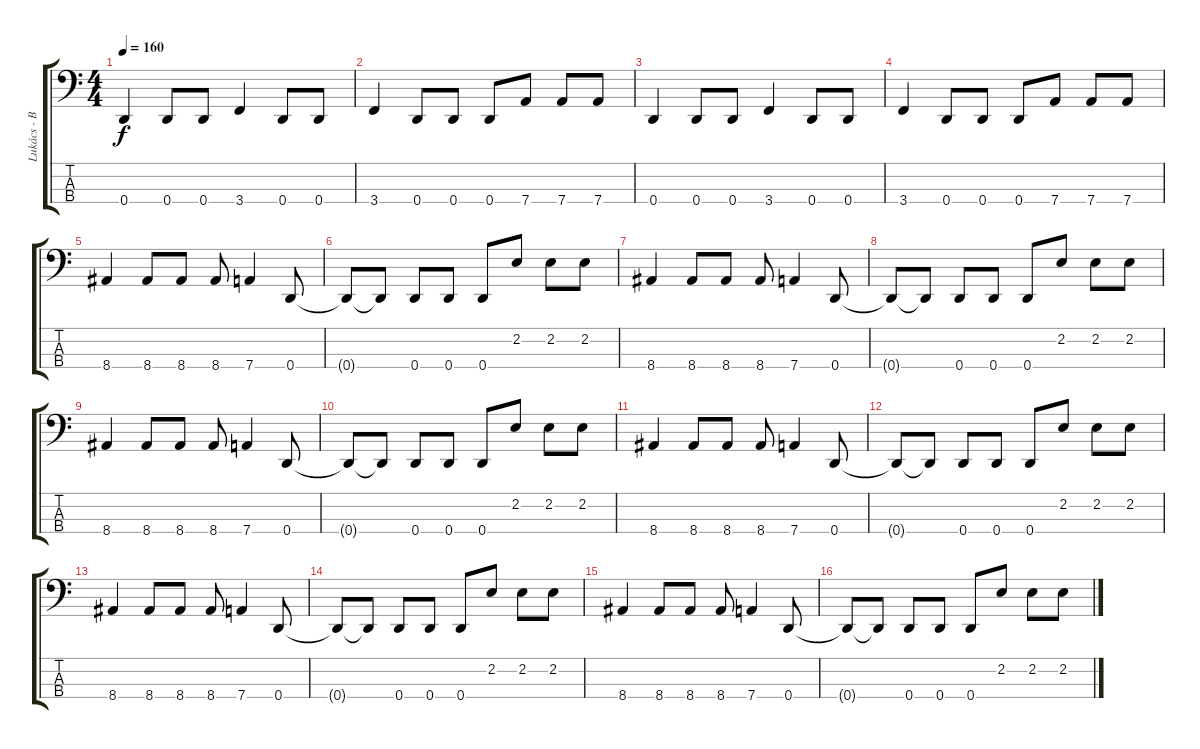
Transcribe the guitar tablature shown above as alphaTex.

\track ("Lukács - Basszus" "Lukács - B") {instrument electricbasspick}
\staff {score tabs}
\tuning (G2 D2 A1 D1) {hide}
\ts (4 4)
\tempo 160
\clef f4
\ks c
0.4.4{dy f} 0.4.8 0.4.8 3.4.4 0.4.8 0.4.8 |
3.4.4 0.4.8 0.4.8 0.4.8 7.4.8 7.4.8 7.4.8 |
0.4.4 0.4.8 0.4.8 3.4.4 0.4.8 0.4.8 |
3.4.4 0.4.8 0.4.8 0.4.8 7.4.8 7.4.8 7.4.8 |
8.4.4 8.4.8 8.4.8 8.4.8 7.4.4 0.4.8 |
0.4{t}.8 0.4{t}.8 0.4.8 0.4.8 0.4.8 2.2.8 2.2.8 2.2.8 |
8.4.4 8.4.8 8.4.8 8.4.8 7.4.4 0.4.8 |
0.4{t}.8 0.4{t}.8 0.4.8 0.4.8 0.4.8 2.2.8 2.2.8 2.2.8 |
8.4.4 8.4.8 8.4.8 8.4.8 7.4.4 0.4.8 |
0.4{t}.8 0.4{t}.8 0.4.8 0.4.8 0.4.8 2.2.8 2.2.8 2.2.8 |
8.4.4 8.4.8 8.4.8 8.4.8 7.4.4 0.4.8 |
0.4{t}.8 0.4{t}.8 0.4.8 0.4.8 0.4.8 2.2.8 2.2.8 2.2.8 |
8.4.4 8.4.8 8.4.8 8.4.8 7.4.4 0.4.8 |
0.4{t}.8 0.4{t}.8 0.4.8 0.4.8 0.4.8 2.2.8 2.2.8 2.2.8 |
8.4.4 8.4.8 8.4.8 8.4.8 7.4.4 0.4.8 |
0.4{t}.8 0.4{t}.8 0.4.8 0.4.8 0.4.8 2.2.8 2.2.8 2.2.8
